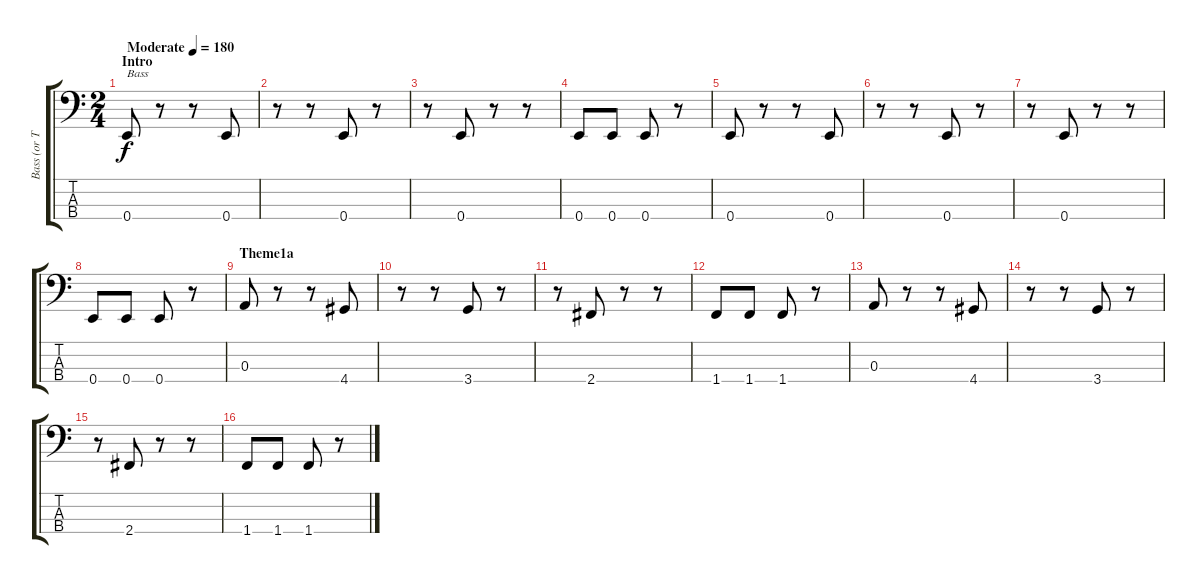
\track ("Bass (or Tuba!)" "Bass (or T") {instrument electricbassfinger}
\staff {score tabs}
\tuning (G2 D2 A1 E1) {hide}
\ts (2 4)
\section ("" "Intro")
\tempo (180 "Moderate")
\clef f4
\ks c
0.4.8{txt "Bass" dy f instrument electricbassfinger} r.8 r.8 0.4.8 |
r.8 r.8 0.4.8 r.8 |
r.8 0.4.8 r.8 r.8 |
0.4.8 0.4.8 0.4.8 r.8 |
0.4.8 r.8 r.8 0.4.8 |
r.8 r.8 0.4.8 r.8 |
r.8 0.4.8 r.8 r.8 |
0.4.8 0.4.8 0.4.8 r.8 |
\section ("" "Theme1a")
0.3.8 r.8 r.8 4.4.8 |
r.8 r.8 3.4.8 r.8 |
r.8 2.4.8 r.8 r.8 |
1.4.8 1.4.8 1.4.8 r.8 |
0.3.8 r.8 r.8 4.4.8 |
r.8 r.8 3.4.8 r.8 |
r.8 2.4.8 r.8 r.8 |
1.4.8 1.4.8 1.4.8 r.8
